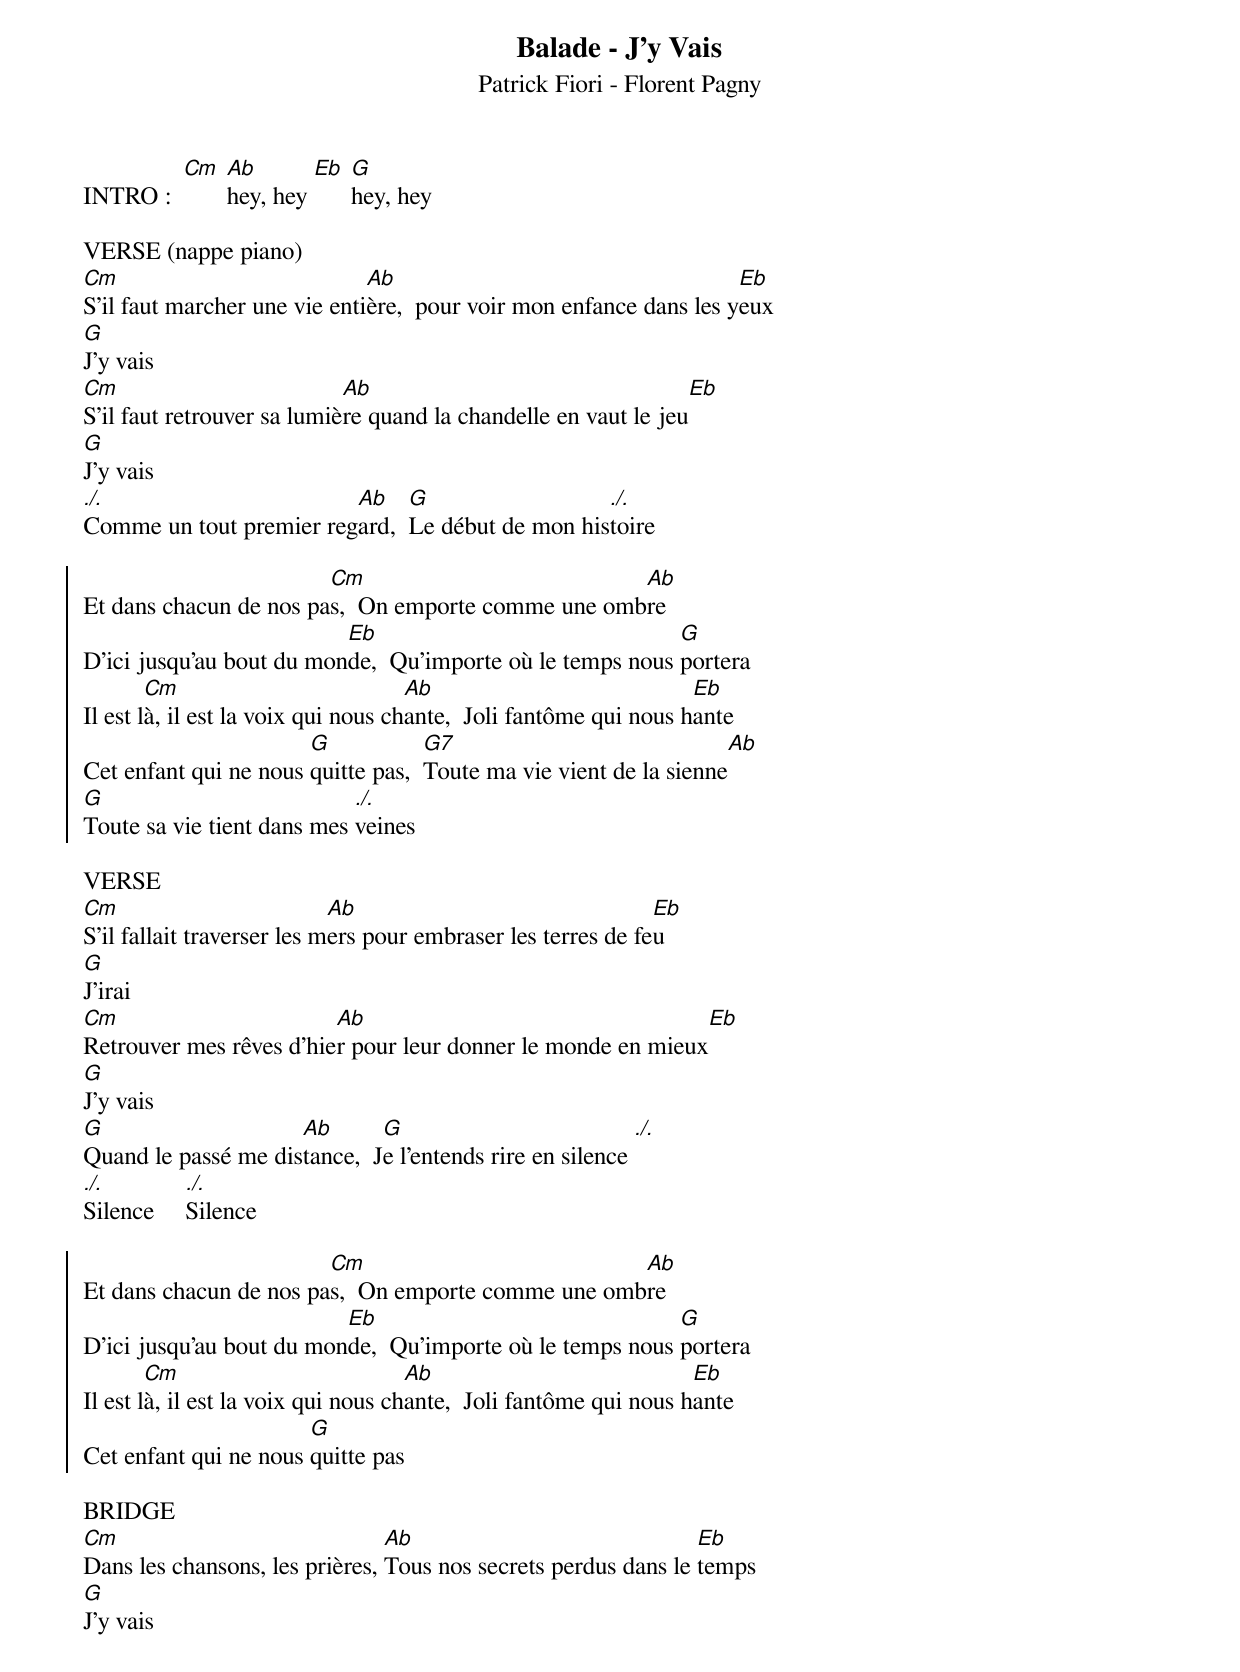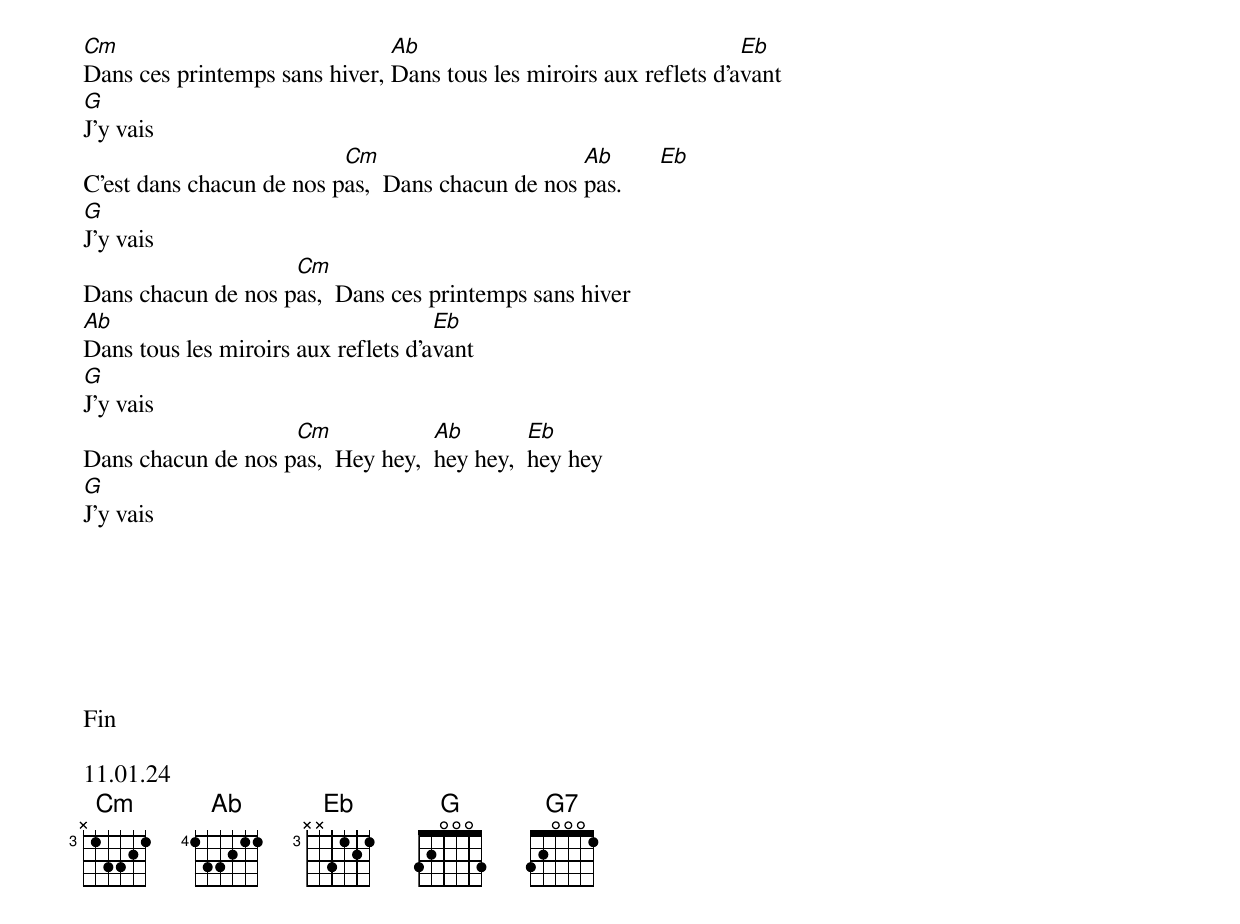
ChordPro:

{title: Balade - J'y Vais}
{subtitle: Patrick Fiori - Florent Pagny}
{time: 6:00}
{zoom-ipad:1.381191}

INTRO :  [Cm] [Ab]hey, hey [Eb] [G]hey, hey

VERSE (nappe piano)
[Cm]S’il faut marcher une vie enti[Ab]ère,  pour voir mon enfance dans les y[Eb]eux
[G]J’y vais
[Cm]S’il faut retrouver sa lumiè[Ab]re quand la chandelle en vaut le jeu[Eb]
[G]J’y vais
[./.]Comme un tout premier reg[Ab]ard,  [G]Le début de mon his[./.]toire

{soc}
Et dans chacun de nos pa[Cm]s,  On emporte comme une omb[Ab]re
D’ici jusqu’au bout du mon[Eb]de,  Qu’importe où le temps nous [G]portera
Il est l[Cm]à, il est la voix qui nous ch[Ab]ante,  Joli fantôme qui nous h[Eb]ante
Cet enfant qui ne nous [G]quitte pas,  [G7]Toute ma vie vient de la sienne[Ab]
[G]Toute sa vie tient dans mes [./.]veines
{eoc}

VERSE
[Cm]S’il fallait traverser les m[Ab]ers pour embraser les terres de fe[Eb]u
[G]J’irai
[Cm]Retrouver mes rêves d’hie[Ab]r pour leur donner le monde en mieux[Eb]
[G]J’y vais
[G]Quand le passé me dis[Ab]tance,  J[G]e l’entends rire en silence [./.]
[./.]Silence     [./.]Silence

{soc}
Et dans chacun de nos pa[Cm]s,  On emporte comme une omb[Ab]re
D’ici jusqu’au bout du mon[Eb]de,  Qu’importe où le temps nous [G]portera
Il est l[Cm]à, il est la voix qui nous ch[Ab]ante,  Joli fantôme qui nous h[Eb]ante
Cet enfant qui ne nous [G]quitte pas
{eoc}

BRIDGE
[Cm]Dans les chansons, les prières, [Ab]Tous nos secrets perdus dans le [Eb]temps
[G]J’y vais
[Cm]Dans ces printemps sans hiver, [Ab]Dans tous les miroirs aux reflets d’a[Eb]vant
[G]J’y vais
C’est dans chacun de nos p[Cm]as,  Dans chacun de nos [Ab]pas.      [Eb]
[G]J’y vais
Dans chacun de nos p[Cm]as,  Dans ces printemps sans hiver
[Ab]Dans tous les miroirs aux reflets d’a[Eb]vant
[G]J’y vais
Dans chacun de nos p[Cm]as,  Hey hey,  [Ab]hey hey,  [Eb]hey hey
[G]J’y vais







Fin

11.01.24
